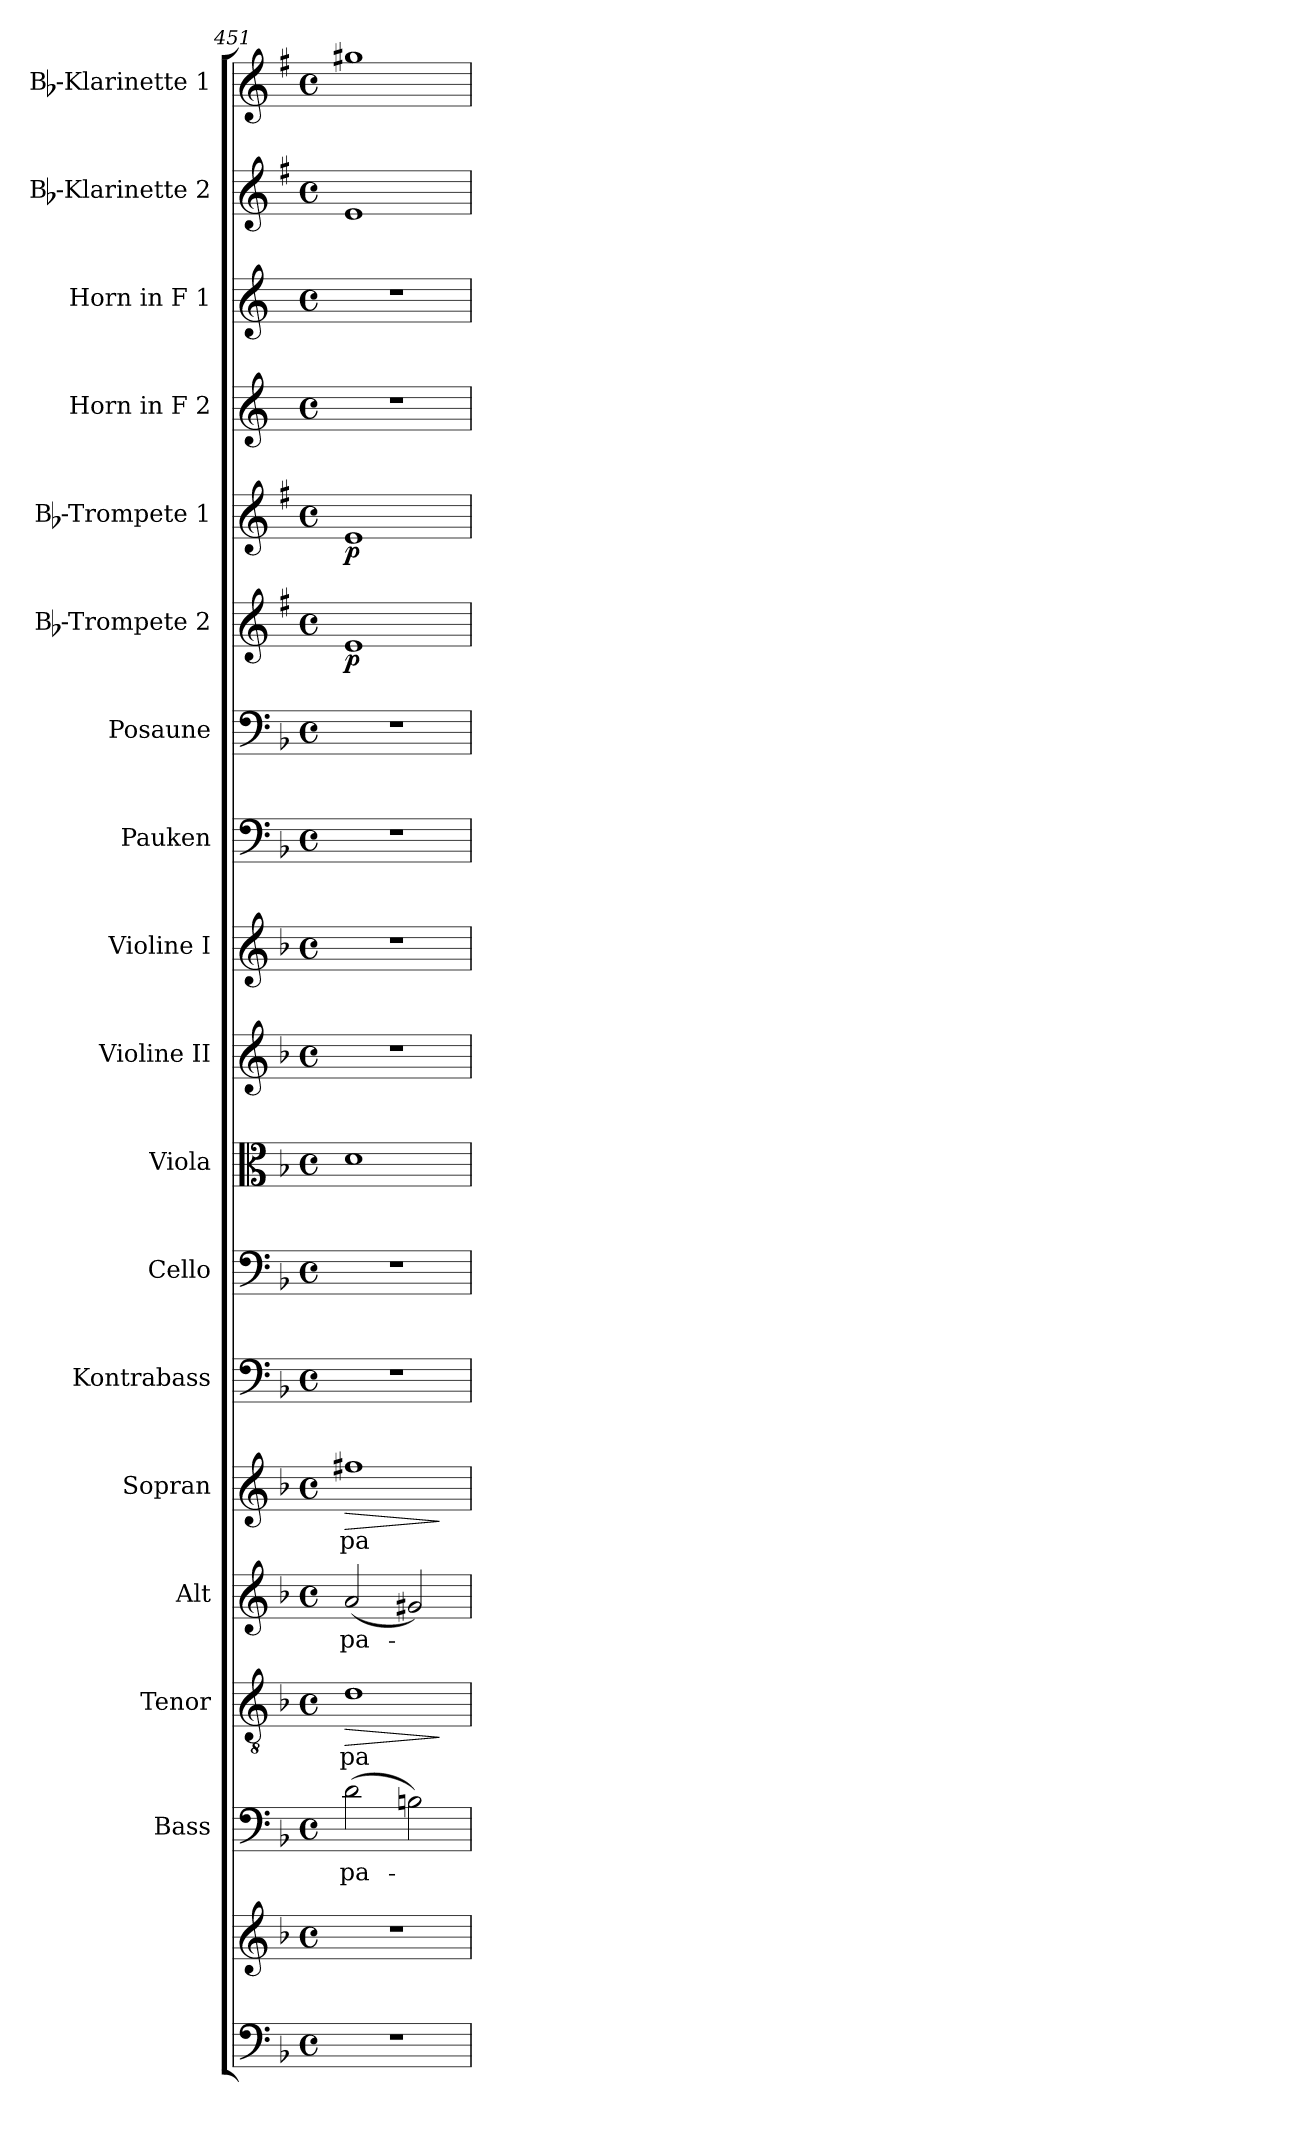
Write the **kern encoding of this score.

**kern	**kern	**kern	**text	**kern	**text	**dynam	**kern	**text	**kern	**text	**dynam	**kern	**kern	**kern	**kern	**kern	**kern	**kern	**kern	**dynam	**kern	**dynam	**kern	**kern	**kern	**kern
*part18	*part18	*part17	*part17	*part16	*part16	*part16	*part15	*part15	*part14	*part14	*part14	*part13	*part12	*part11	*part10	*part9	*part8	*part7	*part6	*part6	*part5	*part5	*part4	*part3	*part2	*part1
*staff19	*staff18	*staff17	*staff17	*staff16	*staff16	*staff16	*staff15	*staff15	*staff14	*staff14	*staff14	*staff13	*staff12	*staff11	*staff10	*staff9	*staff8	*staff7	*staff6	*staff6	*staff5	*staff5	*staff4	*staff3	*staff2	*staff1
*	*	*I"Bass	*	*I"Tenor	*	*	*I"Alt	*	*I"Sopran	*	*	*I"Kontrabass	*I"Cello	*I"Viola	*I"Violine II	*I"Violine I	*I"Pauken	*I"Posaune	*I"Bb-Trompete 2	*	*I"Bb-Trompete 1	*	*I"Horn in F 2	*I"Horn in F 1	*I"Bb-Klarinette 2	*I"Bb-Klarinette 1
*	*	*I'B.	*	*I'T.	*	*	*I'A.	*	*I'S.	*	*	*I'Kb.	*	*I'Vla.	*I'Vl. II	*I'Vl. I	*I'Pk.	*I'Pos.	*I'Bb Trp. 2	*	*I'Bb Trp. 1	*	*	*	*I'Bb Kl. 2	*I'Bb Kl. 1
!!LO:PB:g=z
*clefF4	*clefG2	*clefF4	*	*clefGv2	*	*	*clefG2	*	*clefG2	*	*	*clefF4	*clefF4	*clefC3	*clefG2	*clefG2	*clefF4	*clefF4	*clefG2	*	*clefG2	*	*clefG2	*clefG2	*clefG2	*clefG2
*	*	*	*	*	*	*	*	*	*	*	*	*ITrd7c12	*	*	*	*	*	*	*ITrd1c2	*	*ITrd1c2	*	*ITrd4c7	*ITrd4c7	*ITrd1c2	*ITrd1c2
*k[b-]	*k[b-]	*k[b-]	*	*k[b-]	*	*	*k[b-]	*	*k[b-]	*	*	*k[b-]	*k[b-]	*k[b-]	*k[b-]	*k[b-]	*k[b-]	*k[b-]	*k[b-]	*	*k[b-]	*	*k[b-]	*k[b-]	*k[b-]	*k[b-]
*F:	*F:	*F:	*	*F:	*	*	*F:	*	*F:	*	*	*F:	*F:	*F:	*F:	*F:	*F:	*F:	*F:	*	*F:	*	*F:	*F:	*F:	*F:
*M4/4	*M4/4	*M4/4	*	*M4/4	*	*	*M4/4	*	*M4/4	*	*	*M4/4	*M4/4	*M4/4	*M4/4	*M4/4	*M4/4	*M4/4	*M4/4	*	*M4/4	*	*M4/4	*M4/4	*M4/4	*M4/4
*met(c)	*met(c)	*met(c)	*	*met(c)	*	*	*met(c)	*	*met(c)	*	*	*met(c)	*met(c)	*met(c)	*met(c)	*met(c)	*met(c)	*met(c)	*met(c)	*	*met(c)	*	*met(c)	*met(c)	*met(c)	*met(c)
=451	=451	=451	=451	=451	=451	=451	=451	=451	=451	=451	=451	=451	=451	=451	=451	=451	=451	=451	=451	=451	=451	=451	=451	=451	=451	=451
!	!	!	!LO:LY:b	!	!LO:LY:b	!LO:HP:b	!	!LO:LY:b	!	!LO:LY:b	!LO:HP:b	!	!	!	!	!	!	!	!	!LO:DY:b	!	!LO:DY:b	!	!	!	!
1r	1r	(>2d\	pa-	1d	pa-	>	(<2a/	pa-	1ff#X	pa-	>	1r	1r	1d	1r	1r	1r	1r	1d	p	1d	p	1r	1r	1d	1ff#X
.	.	2Bn\)	.	.	.	.	2g#X/)	.	.	.	.	.	.	.	.	.	.	.	.	.	.	.	.	.	.	.
.	.	.	.	.	.	]	.	.	.	.	]	.	.	.	.	.	.	.	.	.	.	.	.	.	.	.
=	=	=	=	=	=	=	=	=	=	=	=	=	=	=	=	=	=	=	=	=	=	=	=	=	=	=
*-	*-	*-	*-	*-	*-	*-	*-	*-	*-	*-	*-	*-	*-	*-	*-	*-	*-	*-	*-	*-	*-	*-	*-	*-	*-	*-
